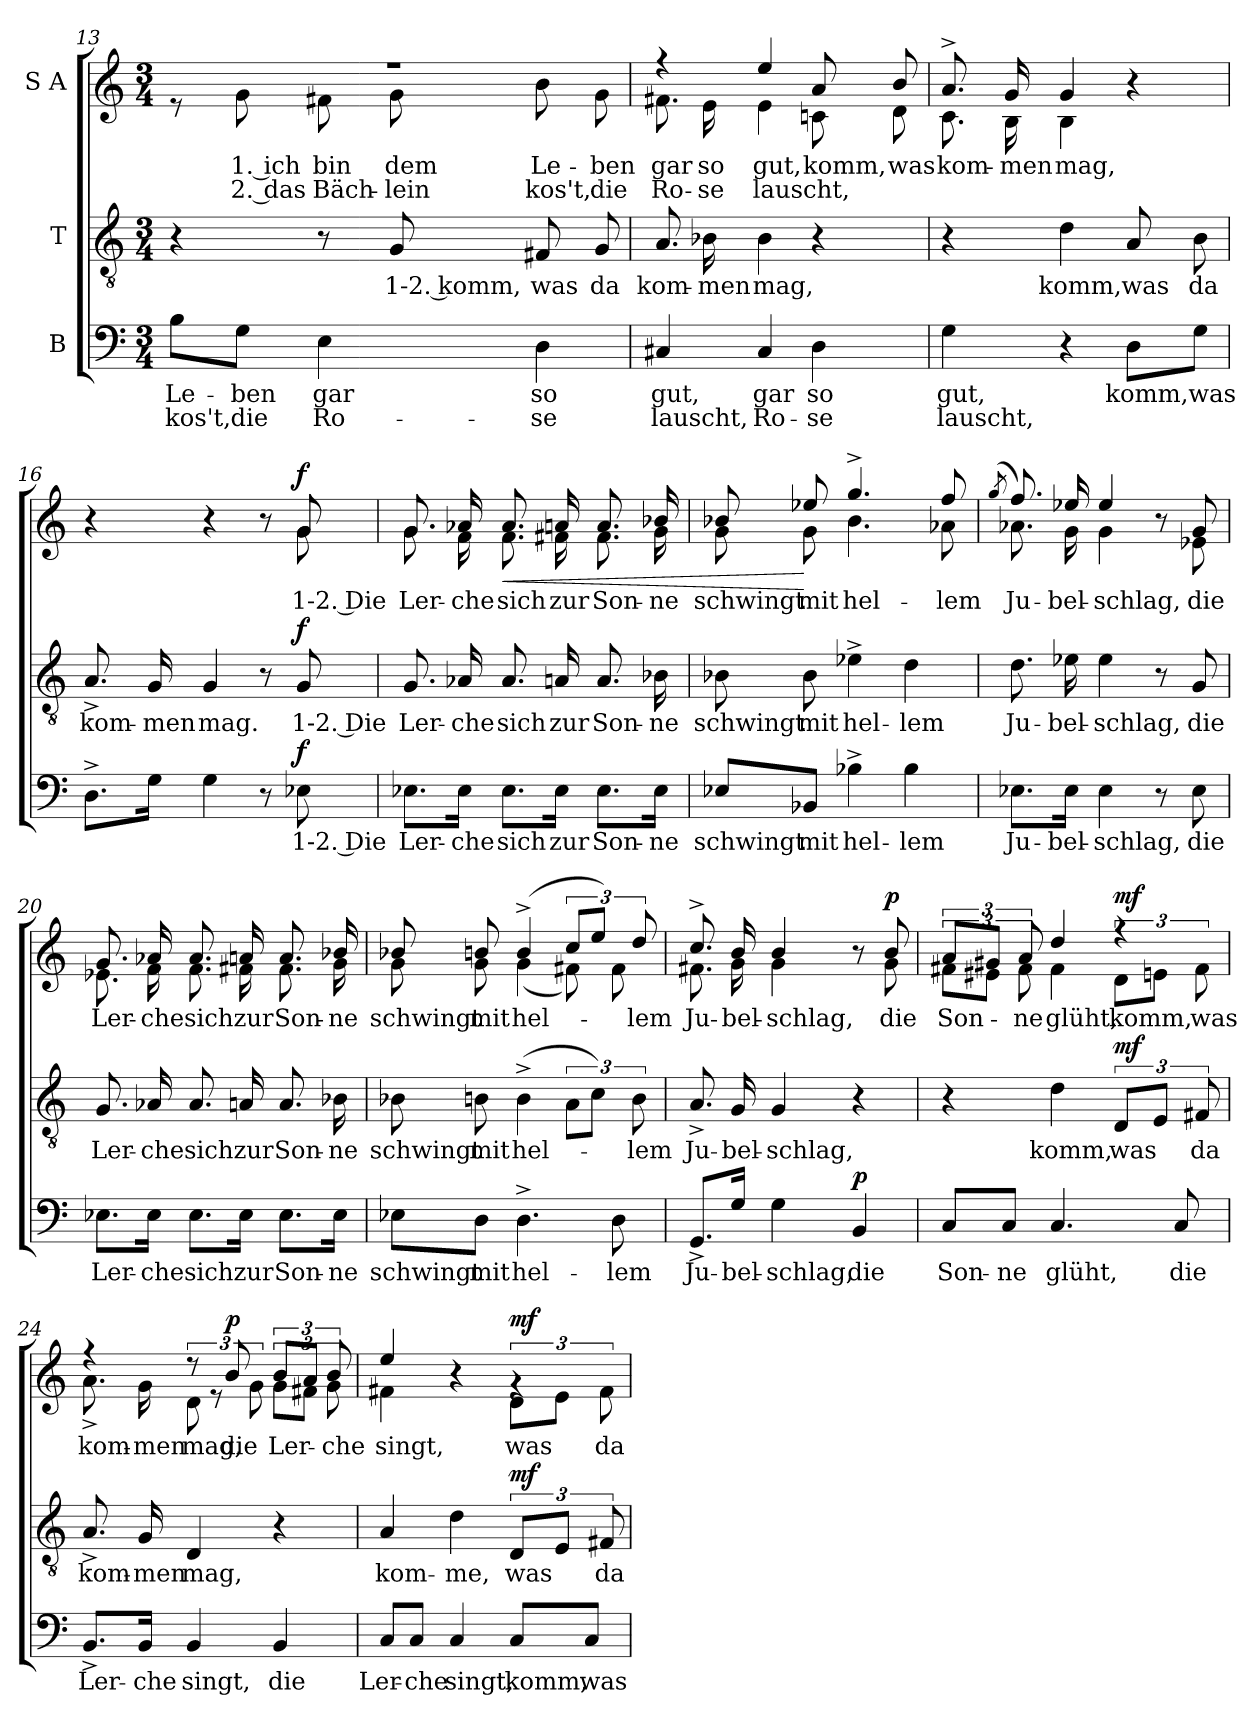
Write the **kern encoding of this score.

**kern	**text	**text	**dynam	**kern	**text	**dynam	**kern	**text	**text	**dynam
*part3	*part3	*part3	*part3	*part2	*part2	*part2	*part1	*part1	*part1	*part1
*staff3	*staff3	*staff3	*staff3	*staff2	*staff2	*staff2	*staff1	*staff1	*staff1	*staff1
*I"B	*	*	*	*I"T	*	*	*I"S A	*	*	*
!!LO:LB:g=z
*clefF4	*	*	*	*clefGv2	*	*	*clefG2	*	*	*
*k[]	*	*	*	*k[]	*	*	*k[]	*	*	*
*M3/4	*	*	*	*M3/4	*	*	*M3/4	*	*	*
=13	=13	=13	=13	=13	=13	=13	=13	=13	=13	=13
!	!LO:LY:b	!LO:LY:b	!	!	!	!	!	!	!	!
*	*	*	*	*	*	*	*^	*	*	*
8B\L	Le-	kos't,	.	4r	.	.	2.r	8r	.	.	.
!	!LO:LY:b	!LO:LY:b	!	!	!	!	!	!	!LO:LY:b	!LO:LY:b	!
8G\J	-ben	die	.	.	.	.	.	8g\	1. ich	2. das	.
!	!LO:LY:b	!LO:LY:b	!	!	!	!	!	!	!LO:LY:b	!LO:LY:b	!
4E\	gar	Ro-	.	8r	.	.	.	8f#X\	bin	Bäch-	.
!	!	!	!	!	!LO:LY:b	!	!	!	!LO:LY:b	!LO:LY:b	!
.	.	.	.	8G/	1-2. komm,	.	.	8g\	dem	-lein	.
!	!LO:LY:b	!LO:LY:b	!	!	!LO:LY:b	!	!	!	!LO:LY:b	!LO:LY:b	!
4D\	so	-se	.	8F#X/	was	.	.	8b\	Le-	kos't,	.
!	!	!	!	!	!LO:LY:b	!	!	!	!LO:LY:b	!LO:LY:b	!
.	.	.	.	8G/	da	.	.	8g\	-ben	die	.
=14	=14	=14	=14	=14	=14	=14	=14	=14	=14	=14	=14
!	!LO:LY:b	!LO:LY:b	!	!	!LO:LY:b	!	!	!	!LO:LY:b	!LO:LY:b	!
4C#X/	gut,	lauscht,	.	8.A/	kom-	.	4r	8.f#X\	gar	Ro-	.
!	!	!	!	!	!LO:LY:b	!	!	!	!LO:LY:b	!LO:LY:b	!
.	.	.	.	16B-X\	-men	.	.	16e\	so	-se	.
!	!LO:LY:b	!LO:LY:b	!	!	!LO:LY:b	!	!	!	!LO:LY:b	!	!
!	!	!	!	!	!	!	!	!	!LO:LY:b	!LO:LY:b	!
4C#/	gar	Ro-	.	4B-\	mag,	.	4ee/	4e\	gut,	lauscht,	.
!	!LO:LY:b	!LO:LY:b	!	!	!	!	!	!	!LO:LY:b	!	!
!	!	!	!	!	!	!	!	!	!LO:LY:b	!	!
4D\	so	-se	.	4r	.	.	8a/	8cn\	komm,	.	.
!	!	!	!	!	!	!	!	!	!LO:LY:b	!	!
!	!	!	!	!	!	!	!	!	!LO:LY:b	!	!
.	.	.	.	.	.	.	8b/	8d\	was	.	.
=15	=15	=15	=15	=15	=15	=15	=15	=15	=15	=15	=15
!	!LO:LY:b	!LO:LY:b	!	!	!	!	!	!	!LO:LY:b	!	!
!	!	!	!	!	!	!	!	!	!LO:LY:b	!	!
4G\	gut,	lauscht,	.	4r	.	.	8.a^/	8.c\	kom-	.	.
!	!	!	!	!	!	!	!	!	!LO:LY:b	!	!
!	!	!	!	!	!	!	!	!	!LO:LY:b	!	!
.	.	.	.	.	.	.	16g/	16B\	-men	.	.
!	!	!	!	!	!LO:LY:b	!	!	!	!LO:LY:b	!	!
!	!	!	!	!	!	!	!	!	!LO:LY:b	!	!
4r	.	.	.	4d\	komm,	.	4g/	4B\	mag,	.	.
!	!LO:LY:b	!	!	!	!LO:LY:b	!	!	!	!	!	!
8D\L	komm,	.	.	8A/	was	.	4r	4rddyy	.	.	.
!	!LO:LY:b	!	!	!	!LO:LY:b	!	!	!	!	!	!
8G\J	was	.	.	8B\	da	.	.	.	.	.	.
!!LO:LB:g=z	!!
=16	=16	=16	=16	=16	=16	=16	=16	=16	=16	=16	=16
!	!	!	!	!	!LO:LY:b	!	!	!	!	!	!
8.D^\L	.	.	.	8.A^/	kom-	.	4r	4ryy	.	.	.
!	!	!	!	!	!LO:LY:b	!	!	!	!	!	!
16G\Jk	.	.	.	16G/	-men	.	.	.	.	.	.
!	!	!	!	!	!LO:LY:b	!	!	!	!	!	!
4G\	.	.	.	4G/	mag.	.	4r	4ryy	.	.	.
8r	.	.	.	8r	.	.	8r	8ryy	.	.	.
!	!LO:LY:b	!	!LO:DY:a	!	!LO:LY:b	!LO:DY:a	!	!	!LO:LY:b	!	!LO:DY:a
8E-X\	1-2. Die	.	f	8G/	1-2. Die	f	8g/	8g\	1-2. Die	.	f
=17	=17	=17	=17	=17	=17	=17	=17	=17	=17	=17	=17
!	!LO:LY:b	!	!	!	!LO:LY:b	!	!	!	!LO:LY:b	!	!
8.E-X\L	Ler-	.	.	8.G/	Ler-	.	8.g/	8.g\	Ler-	.	.
!	!LO:LY:b	!	!	!	!LO:LY:b	!	!	!	!LO:LY:b	!	!
16E-\Jk	-che	.	.	16A-X/	-che	.	16a-X/	16f\	-che	.	.
!	!LO:LY:b	!	!	!	!LO:LY:b	!	!	!	!LO:LY:b	!	!LO:HP:b
8.E-\L	sich	.	.	8.A-/	sich	.	8.a-/	8.f\	sich	.	<
!	!LO:LY:b	!	!	!	!LO:LY:b	!	!	!	!LO:LY:b	!	!
16E-\Jk	zur	.	.	16An/	zur	.	16an/	16f#X\	zur	.	.
!	!LO:LY:b	!	!	!	!LO:LY:b	!	!	!	!LO:LY:b	!	!
8.E-\L	Son-	.	.	8.A/	Son-	.	8.a/	8.f#\	Son-	.	.
!	!LO:LY:b	!	!	!	!LO:LY:b	!	!	!	!LO:LY:b	!	!
16E-\Jk	-ne	.	.	16B-X\	-ne	.	16b-X/	16g\	-ne	.	.
=18	=18	=18	=18	=18	=18	=18	=18	=18	=18	=18	=18
!	!LO:LY:b	!	!	!	!LO:LY:b	!	!	!	!LO:LY:b	!	!
8E-X/L	schwingt	.	.	8B-X\	schwingt	.	8b-X/	8g\	schwingt	.	.
!	!LO:LY:b	!	!	!	!LO:LY:b	!	!	!	!LO:LY:b	!	!
8BB-X/J	mit	.	.	8B-\	mit	.	8ee-X/	8g\	mit	.	[
!	!LO:LY:b	!	!	!	!LO:LY:b	!	!	!	!LO:LY:b	!	!
4B-X^\	hel-	.	.	4e-X^\	hel-	.	4.gg^/	4.b-\	hel-	.	.
!	!LO:LY:b	!	!	!	!LO:LY:b	!	!	!	!	!	!
4B-\	-lem	.	.	4d\	-lem	.	.	.	.	.	.
!	!	!	!	!	!	!	!	!	!LO:LY:b	!	!
.	.	.	.	.	.	.	8ff/	8a-X\	-lem	.	.
!!LO:LB:g=z	!!
=19	=19	=19	=19	=19	=19	=19	=19	=19	=19	=19	=19
.	.	.	.	.	.	.	(8qgg/	.	.	.	.
!	!LO:LY:b	!	!	!	!LO:LY:b	!	!	!	!LO:LY:b	!	!
8.E-X\L	Ju-	.	.	8.d\	Ju-	.	8.ff/)	8.a-X\	Ju-	.	.
!	!LO:LY:b	!	!	!	!LO:LY:b	!	!	!	!LO:LY:b	!	!
16E-\Jk	-bel-	.	.	16e-X\	-bel-	.	16ee-X/	16g\	-bel-	.	.
!	!LO:LY:b	!	!	!	!LO:LY:b	!	!	!	!LO:LY:b	!	!
4E-\	-schlag,	.	.	4e-\	-schlag,	.	4ee-/	4g\	-schlag,	.	.
8r	.	.	.	8r	.	.	8r	8ryy	.	.	.
!	!LO:LY:b	!	!	!	!LO:LY:b	!	!	!	!LO:LY:b	!	!
8E-\	die	.	.	8G/	die	.	8g/	8e-X\	die	.	.
=20	=20	=20	=20	=20	=20	=20	=20	=20	=20	=20	=20
!	!LO:LY:b	!	!	!	!LO:LY:b	!	!	!	!LO:LY:b	!	!
8.E-X\L	Ler-	.	.	8.G/	Ler-	.	8.g/	8.e-X\	Ler-	.	.
!	!LO:LY:b	!	!	!	!LO:LY:b	!	!	!	!LO:LY:b	!	!
16E-\Jk	-che	.	.	16A-X/	-che	.	16a-X/	16f\	-che	.	.
!	!LO:LY:b	!	!	!	!LO:LY:b	!	!	!	!LO:LY:b	!	!
8.E-\L	sich	.	.	8.A-/	sich	.	8.a-/	8.f\	sich	.	.
!	!LO:LY:b	!	!	!	!LO:LY:b	!	!	!	!LO:LY:b	!	!
16E-\Jk	zur	.	.	16An/	zur	.	16an/	16f#X\	zur	.	.
!	!LO:LY:b	!	!	!	!LO:LY:b	!	!	!	!LO:LY:b	!	!
8.E-\L	Son-	.	.	8.A/	Son-	.	8.a/	8.f#\	Son-	.	.
!	!LO:LY:b	!	!	!	!LO:LY:b	!	!	!	!LO:LY:b	!	!
16E-\Jk	-ne	.	.	16B-X\	-ne	.	16b-X/	16g\	-ne	.	.
=21	=21	=21	=21	=21	=21	=21	=21	=21	=21	=21	=21
!	!LO:LY:b	!	!	!	!LO:LY:b	!	!	!	!LO:LY:b	!	!
8E-X\L	schwingt	.	.	8B-X\	schwingt	.	8b-X/	8g\	schwingt	.	.
!	!LO:LY:b	!	!	!	!LO:LY:b	!	!	!	!LO:LY:b	!	!
8D\J	mit	.	.	8Bn\	mit	.	8bn/	8g\	mit	.	.
!	!LO:LY:b	!	!	!	!LO:LY:b	!	!	!	!LO:LY:b	!	!
4.D^\	hel-	.	.	(4B^\	hel-	.	(4b^/	(4g\	hel-	.	.
.	.	.	.	12A\L	.	.	12cc/L	8f#X\)	.	.	.
.	.	.	.	12c\J)	.	.	12ee/J)	.	.	.	.
!	!LO:LY:b	!	!	!	!	!	!	!	!	!	!
8D\	-lem	.	.	.	.	.	.	8f#\	.	.	.
!	!	!	!	!	!LO:LY:b	!	!	!	!LO:LY:b	!	!
.	.	.	.	12B\	-lem	.	12dd/	.	-lem	.	.
!!LO:PB:g=z	!!
=22	=22	=22	=22	=22	=22	=22	=22	=22	=22	=22	=22
!	!LO:LY:b	!	!	!	!LO:LY:b	!	!	!	!LO:LY:b	!	!
8.GG^/L	Ju-	.	.	8.A^/	Ju-	.	8.cc^/	8.f#X\	Ju-	.	.
!	!LO:LY:b	!	!	!	!LO:LY:b	!	!	!	!LO:LY:b	!	!
16G/Jk	-bel-	.	.	16G/	-bel-	.	16b/	16g\	-bel-	.	.
!	!LO:LY:b	!	!	!	!LO:LY:b	!	!	!	!LO:LY:b	!	!
4G\	-schlag,	.	.	4G/	-schlag,	.	4b/	4g\	-schlag,	.	.
!	!LO:LY:b	!	!LO:DY:a	!	!	!	!	!	!	!	!
4BB/	die	.	p	4r	.	.	8r	8ryy	.	.	.
!	!	!	!	!	!	!	!	!	!LO:LY:b	!	!LO:DY:a
.	.	.	.	.	.	.	8b/	8g\	die	.	p
=23	=23	=23	=23	=23	=23	=23	=23	=23	=23	=23	=23
!	!LO:LY:b	!	!	!	!	!	!	!	!LO:LY:b	!	!
8C/L	Son-	.	.	4r	.	.	12a/L	12f#X\L	Son-	.	.
.	.	.	.	.	.	.	12g#X/J	12e#X\J	.	.	.
!	!LO:LY:b	!	!	!	!	!	!	!	!	!	!
8C/J	-ne	.	.	.	.	.	.	.	.	.	.
!	!	!	!	!	!	!	!	!	!LO:LY:b	!	!
.	.	.	.	.	.	.	12a/	12f#\	-ne	.	.
!	!LO:LY:b	!	!	!	!LO:LY:b	!	!	!	!LO:LY:b	!	!
4.C/	glüht,	.	.	4d\	komm,	.	4dd/	4f#\	glüht,	.	.
!	!	!	!	!	!LO:LY:b	!LO:DY:a	!	!	!LO:LY:b	!	!LO:DY:b
.	.	.	.	12D/L	was	mf	4r	12d\L	komm,	.	mf
.	.	.	.	12E/J	.	.	.	12en\J	.	.	.
!	!LO:LY:b	!	!	!	!	!	!	!	!	!	!
8C/	die	.	.	.	.	.	.	.	.	.	.
!	!	!	!	!	!LO:LY:b	!	!	!	!LO:LY:b	!	!
.	.	.	.	12F#X/	da	.	.	12f#\	was	.	.
=24	=24	=24	=24	=24	=24	=24	=24	=24	=24	=24	=24
!	!LO:LY:b	!	!	!	!LO:LY:b	!	!	!	!LO:LY:b	!	!
8.BB^/L	Ler-	.	.	8.A^/	kom-	.	4r	8.a^\	kom-	.	.
!	!LO:LY:b	!	!	!	!LO:LY:b	!	!	!	!LO:LY:b	!	!
16BB/Jk	-che	.	.	16G/	-men	.	.	16g\	-men	.	.
!	!LO:LY:b	!	!	!	!LO:LY:b	!	!	!	!LO:LY:b	!	!
4BB/	singt,	.	.	4D/	mag,	.	8r	12d\	mag,	.	.
.	.	.	.	.	.	.	.	12r	.	.	.
!	!	!	!	!	!	!	!	!	!LO:LY:b	!	!LO:DY:a
.	.	.	.	.	.	.	8b/	.	die	.	p
.	.	.	.	.	.	.	.	12g\	.	.	.
!	!LO:LY:b	!	!	!	!	!	!	!	!LO:LY:b	!	!
4BB/	die	.	.	4r	.	.	12b/L	12g\L	Ler-	.	.
.	.	.	.	.	.	.	12a/J	12f#X\J	.	.	.
!	!	!	!	!	!	!	!	!	!LO:LY:b	!	!
.	.	.	.	.	.	.	12b/	12g\	-che	.	.
!!LO:LB:g=z	!!
=25	=25	=25	=25	=25	=25	=25	=25	=25	=25	=25	=25
!	!LO:LY:b	!	!	!	!LO:LY:b	!	!	!	!LO:LY:b	!	!
8C/L	Ler-	.	.	4A/	kom-	.	4ee/	4f#X\	singt,	.	.
!	!LO:LY:b	!	!	!	!	!	!	!	!	!	!
8C/J	-che	.	.	.	.	.	.	.	.	.	.
!	!LO:LY:b	!	!	!	!LO:LY:b	!	!	!	!	!	!
4C/	singt,	.	.	4d\	-me,	.	4r	4ryy	.	.	.
!	!LO:LY:b	!	!	!	!LO:LY:b	!LO:DY:a	!	!	!LO:LY:b	!	!LO:DY:b
8C/L	komm,	.	.	12D/L	was	mf	4rg	12d\L	was	.	mf
.	.	.	.	12E/J	.	.	.	12e\J	.	.	.
!	!LO:LY:b	!	!	!	!	!	!	!	!	!	!
8C/J	was	.	.	.	.	.	.	.	.	.	.
!	!	!	!	!	!LO:LY:b	!	!	!	!LO:LY:b	!	!
.	.	.	.	12F#X/	da	.	.	12f#\	da	.	.
*	*	*	*	*	*	*	*v	*v	*	*	*
=	=	=	=	=	=	=	=	=	=	=
*-	*-	*-	*-	*-	*-	*-	*-	*-	*-	*-
